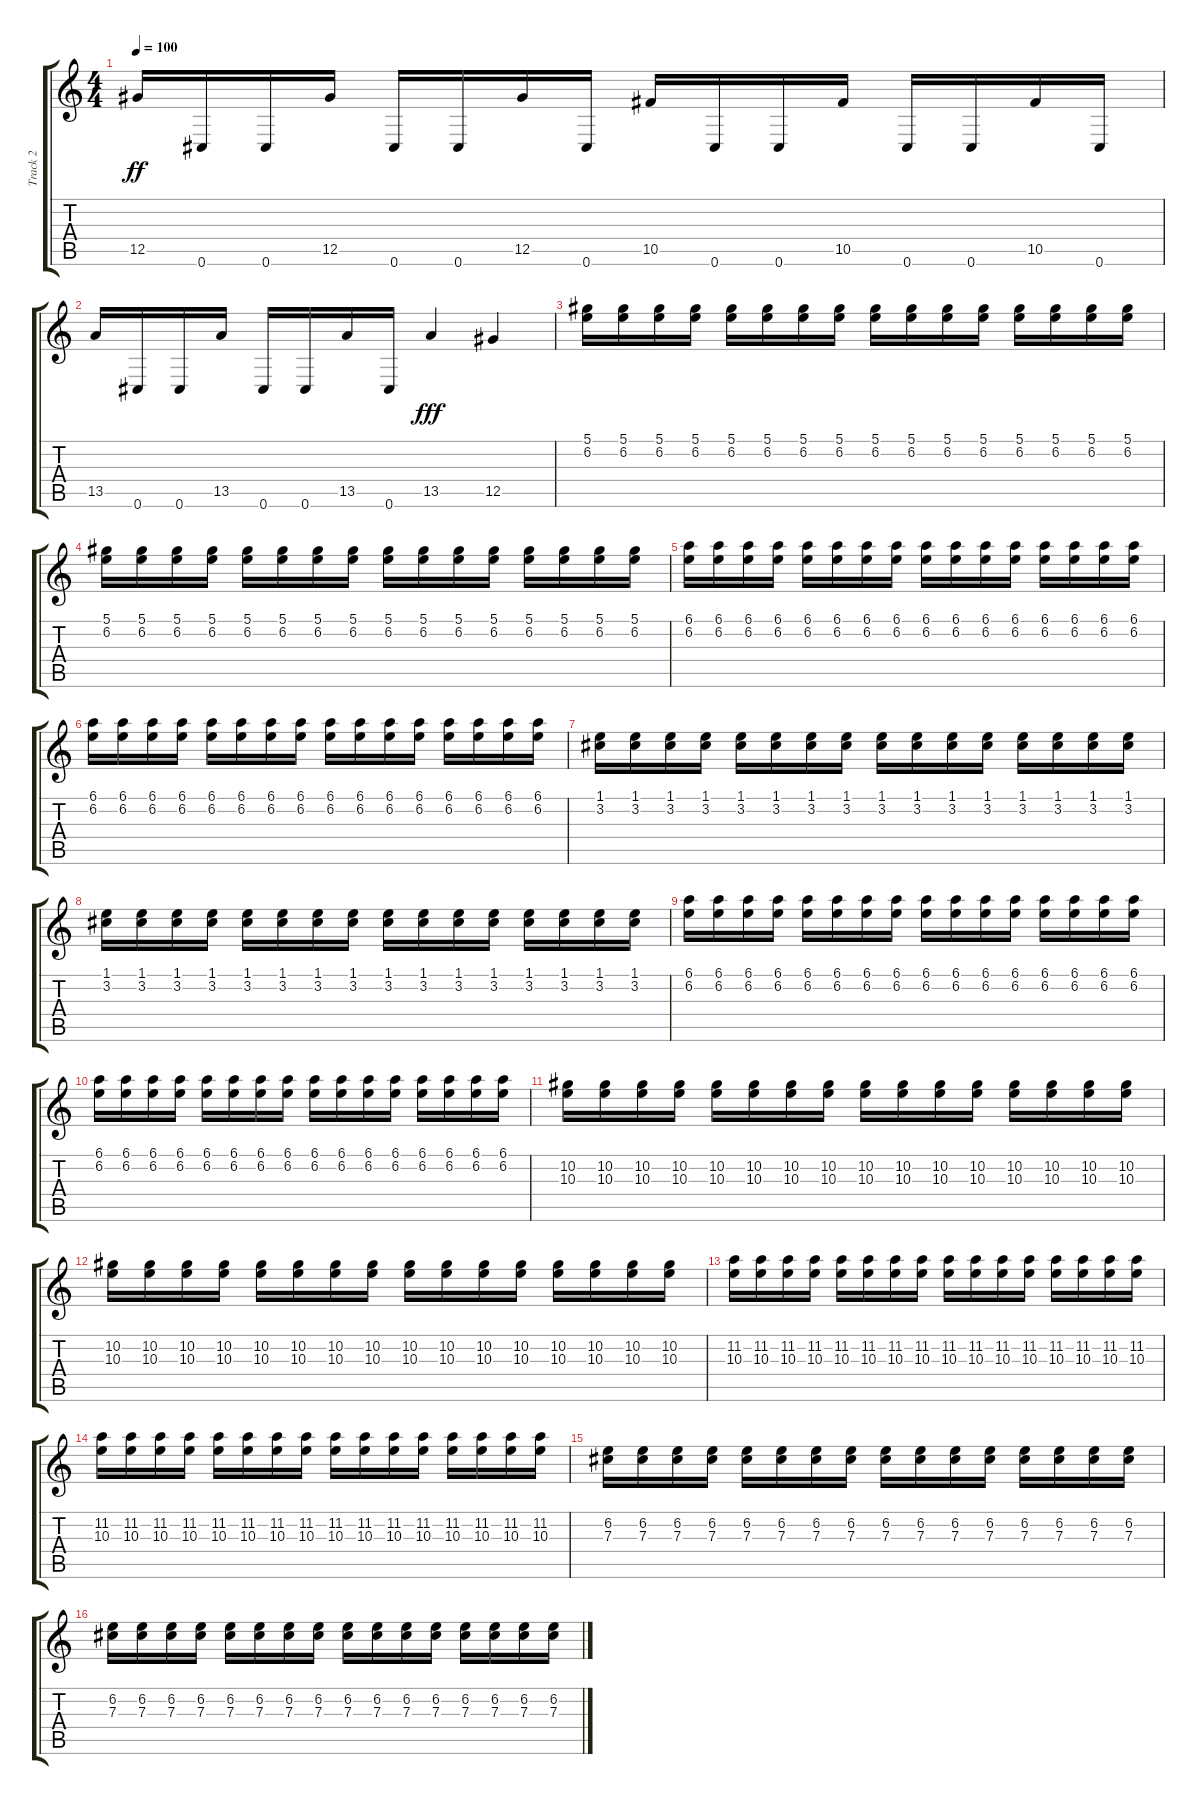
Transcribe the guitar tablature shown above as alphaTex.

\track ("Track 2" "Track 2") {instrument distortionguitar}
\staff {score tabs}
\tuning (Eb4 Bb3 Gb3 Db3 Ab2 Db2) {hide}
\ts (4 4)
\tempo 100
\clef g2
\ks c
12.5.16{dy ff} 0.6.16 0.6.16 12.5.16 0.6.16 0.6.16 12.5.16 0.6.16 10.5.16 0.6.16 0.6.16 10.5.16 0.6.16 0.6.16 10.5.16 0.6.16 |
13.5.16 0.6.16 0.6.16 13.5.16 0.6.16 0.6.16 13.5.16 0.6.16 13.5.4{dy fff} 12.5.4 |
(5.1 6.2).16 (5.1 6.2).16 (5.1 6.2).16 (5.1 6.2).16 (5.1 6.2).16 (5.1 6.2).16 (5.1 6.2).16 (5.1 6.2).16 (5.1 6.2).16 (5.1 6.2).16 (5.1 6.2).16 (5.1 6.2).16 (5.1 6.2).16 (5.1 6.2).16 (5.1 6.2).16 (5.1 6.2).16 |
(5.1 6.2).16 (5.1 6.2).16 (5.1 6.2).16 (5.1 6.2).16 (5.1 6.2).16 (5.1 6.2).16 (5.1 6.2).16 (5.1 6.2).16 (5.1 6.2).16 (5.1 6.2).16 (5.1 6.2).16 (5.1 6.2).16 (5.1 6.2).16 (5.1 6.2).16 (5.1 6.2).16 (5.1 6.2).16 |
(6.1 6.2).16 (6.1 6.2).16 (6.1 6.2).16 (6.1 6.2).16 (6.1 6.2).16 (6.1 6.2).16 (6.1 6.2).16 (6.1 6.2).16 (6.1 6.2).16 (6.1 6.2).16 (6.1 6.2).16 (6.1 6.2).16 (6.1 6.2).16 (6.1 6.2).16 (6.1 6.2).16 (6.1 6.2).16 |
(6.1 6.2).16 (6.1 6.2).16 (6.1 6.2).16 (6.1 6.2).16 (6.1 6.2).16 (6.1 6.2).16 (6.1 6.2).16 (6.1 6.2).16 (6.1 6.2).16 (6.1 6.2).16 (6.1 6.2).16 (6.1 6.2).16 (6.1 6.2).16 (6.1 6.2).16 (6.1 6.2).16 (6.1 6.2).16 |
(1.1 3.2).16 (1.1 3.2).16 (1.1 3.2).16 (1.1 3.2).16 (1.1 3.2).16 (1.1 3.2).16 (1.1 3.2).16 (1.1 3.2).16 (1.1 3.2).16 (1.1 3.2).16 (1.1 3.2).16 (1.1 3.2).16 (1.1 3.2).16 (1.1 3.2).16 (1.1 3.2).16 (1.1 3.2).16 |
(1.1 3.2).16 (1.1 3.2).16 (1.1 3.2).16 (1.1 3.2).16 (1.1 3.2).16 (1.1 3.2).16 (1.1 3.2).16 (1.1 3.2).16 (1.1 3.2).16 (1.1 3.2).16 (1.1 3.2).16 (1.1 3.2).16 (1.1 3.2).16 (1.1 3.2).16 (1.1 3.2).16 (1.1 3.2).16 |
(6.1 6.2).16 (6.1 6.2).16 (6.1 6.2).16 (6.1 6.2).16 (6.1 6.2).16 (6.1 6.2).16 (6.1 6.2).16 (6.1 6.2).16 (6.1 6.2).16 (6.1 6.2).16 (6.1 6.2).16 (6.1 6.2).16 (6.1 6.2).16 (6.1 6.2).16 (6.1 6.2).16 (6.1 6.2).16 |
(6.1 6.2).16 (6.1 6.2).16 (6.1 6.2).16 (6.1 6.2).16 (6.1 6.2).16 (6.1 6.2).16 (6.1 6.2).16 (6.1 6.2).16 (6.1 6.2).16 (6.1 6.2).16 (6.1 6.2).16 (6.1 6.2).16 (6.1 6.2).16 (6.1 6.2).16 (6.1 6.2).16 (6.1 6.2).16 |
(10.2 10.3).16 (10.2 10.3).16 (10.2 10.3).16 (10.2 10.3).16 (10.2 10.3).16 (10.2 10.3).16 (10.2 10.3).16 (10.2 10.3).16 (10.2 10.3).16 (10.2 10.3).16 (10.2 10.3).16 (10.2 10.3).16 (10.2 10.3).16 (10.2 10.3).16 (10.2 10.3).16 (10.2 10.3).16 |
(10.2 10.3).16 (10.2 10.3).16 (10.2 10.3).16 (10.2 10.3).16 (10.2 10.3).16 (10.2 10.3).16 (10.2 10.3).16 (10.2 10.3).16 (10.2 10.3).16 (10.2 10.3).16 (10.2 10.3).16 (10.2 10.3).16 (10.2 10.3).16 (10.2 10.3).16 (10.2 10.3).16 (10.2 10.3).16 |
(11.2 10.3).16 (11.2 10.3).16 (11.2 10.3).16 (11.2 10.3).16 (11.2 10.3).16 (11.2 10.3).16 (11.2 10.3).16 (11.2 10.3).16 (11.2 10.3).16 (11.2 10.3).16 (11.2 10.3).16 (11.2 10.3).16 (11.2 10.3).16 (11.2 10.3).16 (11.2 10.3).16 (11.2 10.3).16 |
(11.2 10.3).16 (11.2 10.3).16 (11.2 10.3).16 (11.2 10.3).16 (11.2 10.3).16 (11.2 10.3).16 (11.2 10.3).16 (11.2 10.3).16 (11.2 10.3).16 (11.2 10.3).16 (11.2 10.3).16 (11.2 10.3).16 (11.2 10.3).16 (11.2 10.3).16 (11.2 10.3).16 (11.2 10.3).16 |
(6.2 7.3).16 (6.2 7.3).16 (6.2 7.3).16 (6.2 7.3).16 (6.2 7.3).16 (6.2 7.3).16 (6.2 7.3).16 (6.2 7.3).16 (6.2 7.3).16 (6.2 7.3).16 (6.2 7.3).16 (6.2 7.3).16 (6.2 7.3).16 (6.2 7.3).16 (6.2 7.3).16 (6.2 7.3).16 |
(6.2 7.3).16 (6.2 7.3).16 (6.2 7.3).16 (6.2 7.3).16 (6.2 7.3).16 (6.2 7.3).16 (6.2 7.3).16 (6.2 7.3).16 (6.2 7.3).16 (6.2 7.3).16 (6.2 7.3).16 (6.2 7.3).16 (6.2 7.3).16 (6.2 7.3).16 (6.2 7.3).16 (6.2 7.3).16
